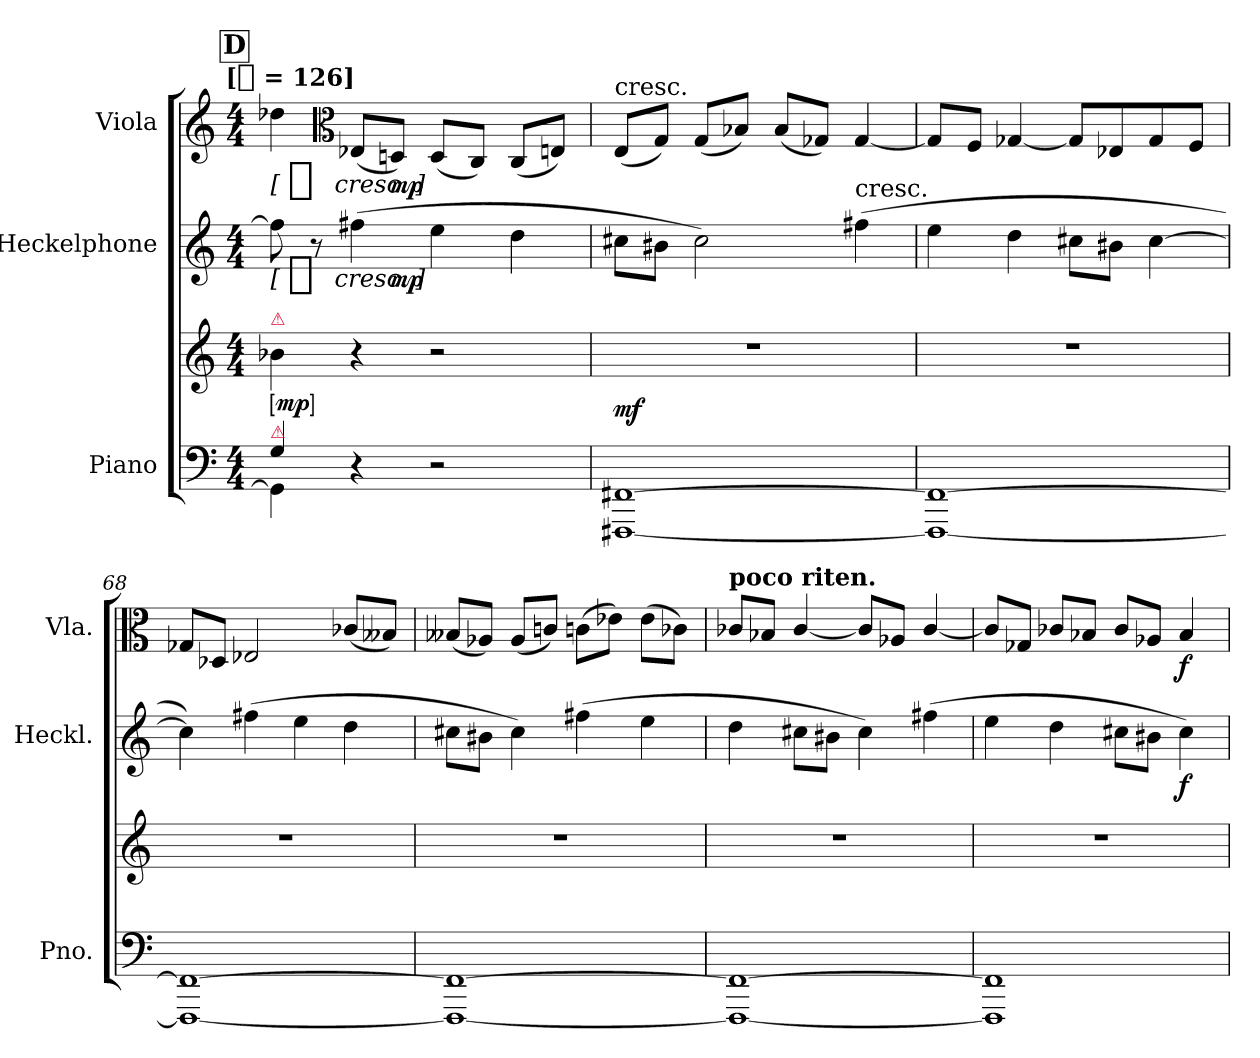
**kern	**kern	**dynam	**kern	**dynam	**kern	**dynam
*part3	*part3	*part3	*part2	*part2	*part1	*part1
*staff4	*staff3	*staff3/4	*staff2	*staff2	*staff1	*staff1
*I"Piano	*	*	*I"Heckelphone	*	*I"Viola	*
*I'Pno.	*	*	*I'Heckl.	*	*I'Vla.	*
*clefF4	*clefG2	*	*clefG2	*	*clefG2	*
*	*	*	*ITrd7c12	*	*	*
*k[]	*k[]	*	*k[]	*	*k[]	*
!!LO:TX:omd:t=[[half] = 126]
*M4/4	*M4/4	*	*M4/4	*	*M4/4	*
*MM252	*MM252	*	*MM252	*	*MM252	*
!!LO:REH:place=s1:t=D
=65	=65	=65	=65	=65	=65	=65
*^	*	*	*	*	*	*
!	!	!LO:TX:a:color=crimson:t=⚠	!	!	!	!	!
!LO:TX:a:color=crimson:t=⚠	!	!	!	!	!	!	!
!	!	!	!LO:DY:ed=brack	!	!LO:DY:t=[ %s cresc. ]	!	!LO:DY:t=[ %s cresc. ]
*	*	*	*	*^	*	*	*
4G	4GG]	4b-X	mp	8f]	4.ryy	p	4dd-X	p
.	.	.	.	8r	.	.	.	.
*	*	*	*	*	*	*	*clefC3	*
4r	2.ryy	4r	.	(4f#X	.	.	(8E-XL	.
.	.	.	.	.	2ryy	mp	8DnJ)	mp
2r	.	2r	.	4e	.	.	(8DL	.
.	.	.	.	.	.	.	8CJ)	.
.	.	.	.	4d	.	.	(8CL	.
.	.	.	.	.	8ryy	.	8EnJ)	.
*v	*v	*	*	*	*	*	*	*
=66	=66	=66	=66	=66	=66	=66	=66
!	!	!	!	!	!	!LO:TX:t=cresc.	!
*	*	*	*v	*v	*	*	*
[1FFF#X [1FF#X	1r	mf	8c#XL	.	(8EL	.
.	.	.	8B#XJ	.	8GJ)	.
.	.	.	2c#)	.	(8GL	.
.	.	.	.	.	8B-XJ)	.
.	.	.	.	.	(8B-L	.
.	.	.	.	.	8G-XJ)	.
!	!	!	!LO:TX:t=cresc.	!	!	!
.	.	.	(4f#X	.	[4G-	.
=67	=67	=67	=67	=67	=67	=67
1FFF#_ 1FF#_	1r	.	4e	.	8G-L]	.
.	.	.	.	.	8FJ	.
.	.	.	4d	.	[4G-X	.
.	.	.	8c#XL	.	8G-L]	.
.	.	.	8B#XJ	.	8E-X	.
.	.	.	[4c#	.	8G-	.
.	.	.	.	.	8FJ	.
=68	=68	=68	=68	=68	=68	=68
1FFF#_ 1FF#_	1r	.	4c#])	.	8G-XL	.
.	.	.	.	.	8D-XJ	.
.	.	.	(4f#X	.	2E-X	.
.	.	.	4e	.	.	.
.	.	.	4d	.	(8c-XL	.
.	.	.	.	.	8B--XJ)	.
=69	=69	=69	=69	=69	=69	=69
1FFF#_ 1FF#_	1r	.	8c#XL	.	(8B--XL	.
.	.	.	8B#XJ	.	8A-XJ)	.
.	.	.	4c#)	.	(8A-L	.
.	.	.	.	.	8cnJ)	.
.	.	.	(4f#X	.	(8cnL	.
.	.	.	.	.	8e-XJ)	.
.	.	.	4e	.	(8e-L	.
.	.	.	.	.	8c-XJ)	.
=70	=70	=70	=70	=70	=70	=70
!	!	!	!	!	!LO:TX:a:B:t=poco riten.	!
1FFF#_ 1FF#_	1r	.	4d	.	8c-XL	.
.	.	.	.	.	8B-XJ	.
.	.	.	8c#XL	.	[4c-/	.
.	.	.	8B#XJ	.	.	.
.	.	.	4c#)	.	8c-L]	.
.	.	.	.	.	8A-XJ	.
.	.	.	(4f#X	.	[4c-/	.
=71	=71	=71	=71	=71	=71	=71
1FFF#] 1FF#]	1r	.	4e	.	8c-L]	.
.	.	.	.	.	8G-XJ	.
.	.	.	4d	.	8c-XL	.
.	.	.	.	.	8B-XJ	.
.	.	.	8c#XL	.	8c-L	.
.	.	.	8B#XJ	.	8A-XJ	.
.	.	.	4c#)	f	4B-	f
=	=	=	=	=	=	=
*-	*-	*-	*-	*-	*-	*-
